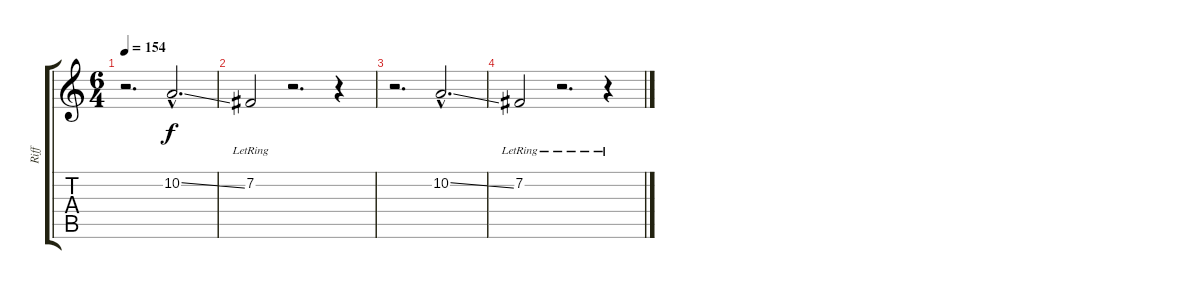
\track ("Riff" "Riff") {instrument clarinet}
\staff {score tabs}
\tuning (E4 B3 G3 D3 A2 E2) {hide}
\ts (6 4)
\tempo 154
\clef g2
\ks c
r.2{d dy f} 10.2{ss hac}.2{d} |
7.2{lr}.2 r.2{d} r.4 |
r.2{d} 10.2{ss hac}.2{d} |
7.2{lr}.2 r.2{d} r.4
